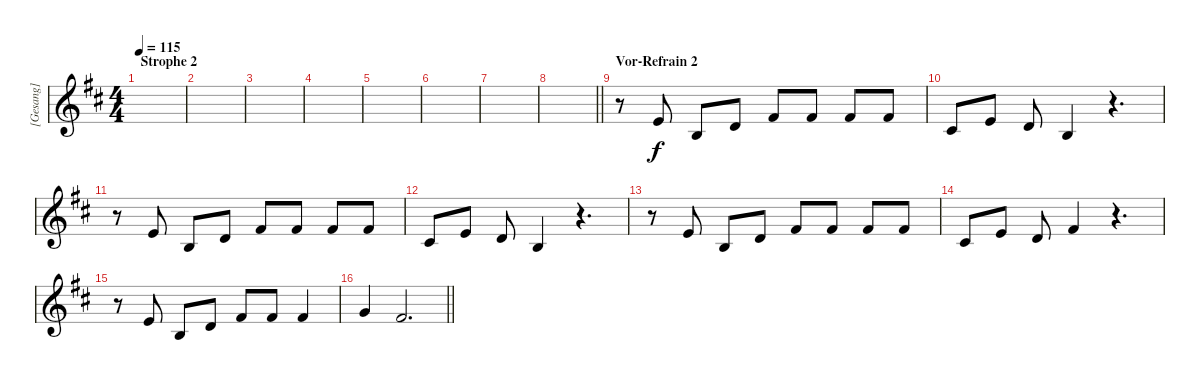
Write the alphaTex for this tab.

\track ("[Gesang]" "[Gesang]") {instrument altosax}
\staff {score}
\tuning (E4 B3 G3 D3 A2 E2) {hide}
\ts (4 4)
\section ("" "Strophe 2")
\tempo 115
\clef g2
\ks bminor
|
|
|
|
|
|
|
\barLineRight lightlight
|
\section ("" "Vor-Refrain 2")
r.8{volume 14} 9.3.8{dy f} 4.3.8 7.3.8 7.2.8 7.2.8 7.2.8 7.2.8 |
6.3.8 9.3.8 7.3.8 4.3.4 r.4{d} |
r.8 9.3.8 4.3.8 7.3.8 7.2.8 7.2.8 7.2.8 7.2.8 |
6.3.8 9.3.8 7.3.8 4.3.4 r.4{d} |
r.8 9.3.8 4.3.8 7.3.8 7.2.8 7.2.8 7.2.8 7.2.8 |
6.3.8 9.3.8 7.3.8 7.2.4 r.4{d} |
r.8 9.3.8 4.3.8 7.3.8 7.2.8 7.2.8 7.2.4 |
\barLineRight lightlight
8.2.4 7.2.2{d}
